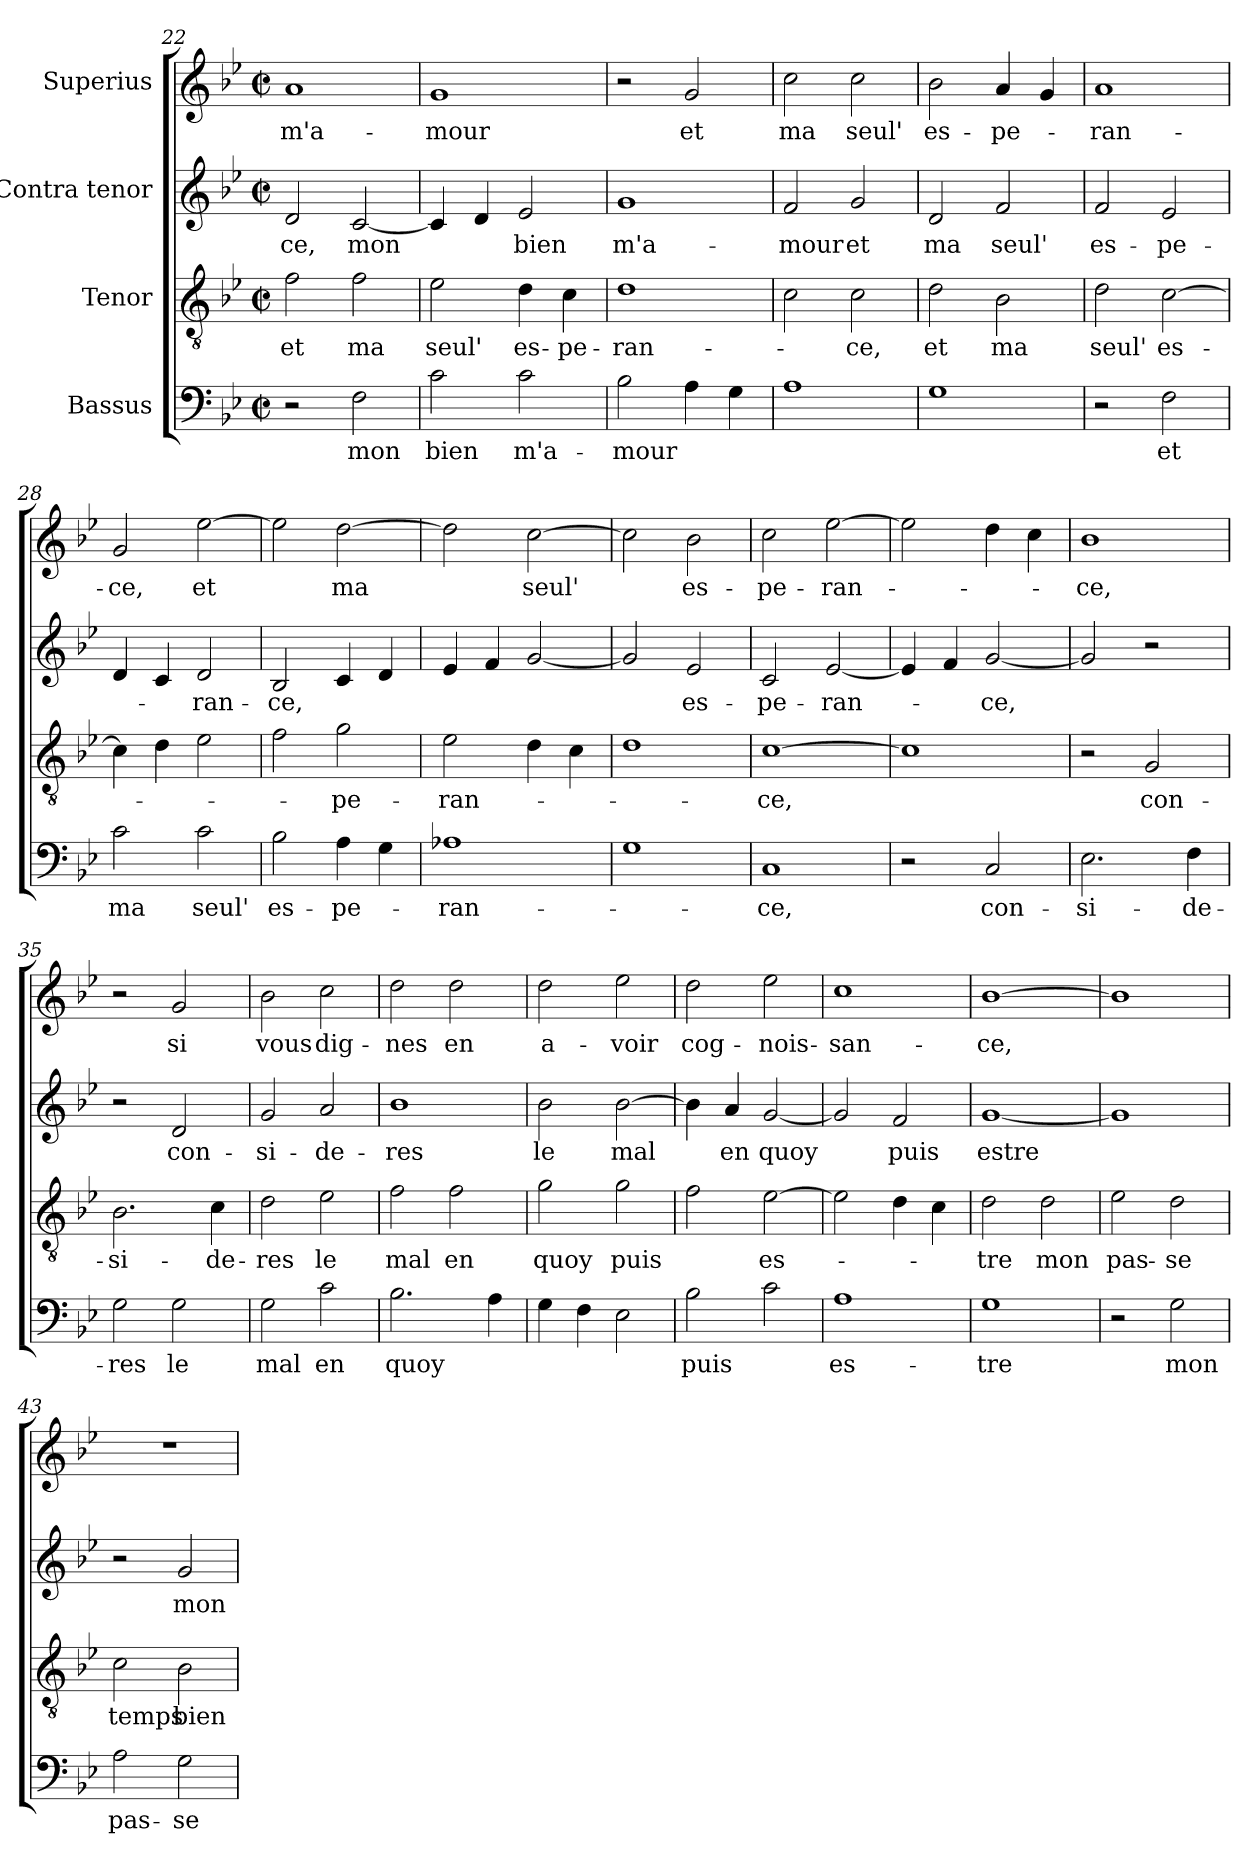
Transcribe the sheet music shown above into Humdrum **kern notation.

**kern	**text	**kern	**text	**kern	**text	**kern	**text
*part4	*part4	*part3	*part3	*part2	*part2	*part1	*part1
*staff4	*staff4	*staff3	*staff3	*staff2	*staff2	*staff1	*staff1
*I"Bassus	*	*I"Tenor	*	*I"Contra tenor	*	*I"Superius	*
*clefF4	*	*clefGv2	*	*clefG2	*	*clefG2	*
*k[b-e-]	*	*k[b-e-]	*	*k[b-e-]	*	*k[b-e-]	*
*B-:	*	*B-:	*	*B-:	*	*B-:	*
*M2/2	*	*M2/2	*	*M2/2	*	*M2/2	*
*met(c|)	*	*met(c|)	*	*met(c|)	*	*met(c|)	*
=22	=22	=22	=22	=22	=22	=22	=22
!	!	!	!LO:LY:b	!	!LO:LY:b	!	!LO:LY:b
2r	.	2f\	et	2d/	-ce,	1a	m'a-
!	!LO:LY:b	!	!LO:LY:b	!	!LO:LY:b	!	!
2F\	mon	2f\	ma	[2c/	mon	.	.
=23	=23	=23	=23	=23	=23	=23	=23
!	!LO:LY:b	!	!LO:LY:b	!	!	!	!LO:LY:b
2c\	bien	2e-\	seul'	4c/]	.	1g	-mour
.	.	.	.	4d/	.	.	.
!	!LO:LY:b	!	!LO:LY:b	!	!LO:LY:b	!	!
2c\	m'a-	4d\	es-	2e-/	bien	.	.
!	!	!	!LO:LY:b	!	!	!	!
.	.	4c\	-pe-	.	.	.	.
=24	=24	=24	=24	=24	=24	=24	=24
!	!LO:LY:b	!	!LO:LY:b	!	!LO:LY:b	!	!
2B-\	-mour	1d	-ran-	1g	m'a-	2r	.
!	!	!	!	!	!	!	!LO:LY:b
4A\	.	.	.	.	.	2g/	et
4G\	.	.	.	.	.	.	.
=25	=25	=25	=25	=25	=25	=25	=25
!	!	!	!	!	!LO:LY:b	!	!LO:LY:b
1A	.	2c\	.	2f/	-mour	2cc\	ma
!	!	!	!LO:LY:b	!	!LO:LY:b	!	!LO:LY:b
.	.	2c\	-ce,	2g/	et	2cc\	seul'
!!LO:LB:g=z
=26	=26	=26	=26	=26	=26	=26	=26
!	!	!	!LO:LY:b	!	!LO:LY:b	!	!LO:LY:b
1G	.	2d\	et	2d/	ma	2b-\	es-
!	!	!	!LO:LY:b	!	!LO:LY:b	!	!LO:LY:b
.	.	2B-\	ma	2f/	seul'	4a/	-pe-
.	.	.	.	.	.	4g/	.
=27	=27	=27	=27	=27	=27	=27	=27
!	!	!	!LO:LY:b	!	!LO:LY:b	!	!LO:LY:b
2r	.	2d\	seul'	2f/	es-	1a	-ran-
!	!LO:LY:b	!	!LO:LY:b	!	!LO:LY:b	!	!
2F\	et	[2c\	es-	2e-/	-pe-	.	.
=28	=28	=28	=28	=28	=28	=28	=28
!	!LO:LY:b	!	!	!	!	!	!LO:LY:b
2c\	ma	4c\]	.	4d/	.	2g/	-ce,
.	.	4d\	.	4c/	.	.	.
!	!LO:LY:b	!	!	!	!LO:LY:b	!	!LO:LY:b
2c\	seul'	2e-\	.	2d/	-ran-	[2ee-\	et
=29	=29	=29	=29	=29	=29	=29	=29
!	!LO:LY:b	!	!	!	!LO:LY:b	!	!
2B-\	es-	2f\	.	2B-/	-ce,	2ee-\]	.
!	!LO:LY:b	!	!LO:LY:b	!	!	!	!LO:LY:b
4A\	-pe-	2g\	-pe-	4c/	.	[2dd\	ma
4G\	.	.	.	4d/	.	.	.
=30	=30	=30	=30	=30	=30	=30	=30
!	!LO:LY:b	!	!LO:LY:b	!	!	!	!
1A-X	-ran-	2e-\	-ran-	4e-/	.	2dd\]	.
.	.	.	.	4f/	.	.	.
!	!	!	!	!	!	!	!LO:LY:b
.	.	4d\	.	[2g/	.	[2cc\	seul'
.	.	4c\	.	.	.	.	.
=31	=31	=31	=31	=31	=31	=31	=31
1G	.	1d	.	2g/]	.	2cc\]	.
!	!	!	!	!	!LO:LY:b	!	!LO:LY:b
.	.	.	.	2e-/	es-	2b-\	es-
=32	=32	=32	=32	=32	=32	=32	=32
!	!LO:LY:b	!	!LO:LY:b	!	!LO:LY:b	!	!LO:LY:b
1C	-ce,	[1c	-ce,	2c/	-pe-	2cc\	-pe-
!	!	!	!	!	!LO:LY:b	!	!LO:LY:b
.	.	.	.	[2e-/	-ran-	[2ee-\	-ran-
=33	=33	=33	=33	=33	=33	=33	=33
2r	.	1c]	.	4e-/]	.	2ee-\]	.
.	.	.	.	4f/	.	.	.
!	!LO:LY:b	!	!	!	!LO:LY:b	!	!
2C/	con-	.	.	[2g/	-ce,	4dd\	.
.	.	.	.	.	.	4cc\	.
!!LO:LB:g=z
=34	=34	=34	=34	=34	=34	=34	=34
!	!LO:LY:b	!	!	!	!	!	!LO:LY:b
2.E-\	-si-	2r	.	2g/]	.	1b-	-ce,
!	!	!	!LO:LY:b	!	!	!	!
.	.	2G/	con-	2r	.	.	.
!	!LO:LY:b	!	!	!	!	!	!
4F\	-de-	.	.	.	.	.	.
=35	=35	=35	=35	=35	=35	=35	=35
!	!LO:LY:b	!	!LO:LY:b	!	!	!	!
2G\	-res	2.B-\	-si-	2r	.	2r	.
!	!LO:LY:b	!	!	!	!LO:LY:b	!	!LO:LY:b
2G\	le	.	.	2d/	con-	2g/	si
!	!	!	!LO:LY:b	!	!	!	!
.	.	4c\	-de-	.	.	.	.
=36	=36	=36	=36	=36	=36	=36	=36
!	!LO:LY:b	!	!LO:LY:b	!	!LO:LY:b	!	!LO:LY:b
2G\	mal	2d\	-res	2g/	-si-	2b-\	vous
!	!LO:LY:b	!	!LO:LY:b	!	!LO:LY:b	!	!LO:LY:b
2c\	en	2e-\	le	2a/	-de-	2cc\	dig-
=37	=37	=37	=37	=37	=37	=37	=37
!	!LO:LY:b	!	!LO:LY:b	!	!LO:LY:b	!	!LO:LY:b
2.B-\	quoy	2f\	mal	1b-	-res	2dd\	-nes
!	!	!	!LO:LY:b	!	!	!	!LO:LY:b
.	.	2f\	en	.	.	2dd\	en
4A\	.	.	.	.	.	.	.
=38	=38	=38	=38	=38	=38	=38	=38
!	!	!	!LO:LY:b	!	!LO:LY:b	!	!LO:LY:b
4G\	.	2g\	quoy	2b-\	le	2dd\	a-
4F\	.	.	.	.	.	.	.
!	!	!	!LO:LY:b	!	!LO:LY:b	!	!LO:LY:b
2E-\	.	2g\	puis	[2b-\	mal	2ee-\	-voir
=39	=39	=39	=39	=39	=39	=39	=39
!	!LO:LY:b	!	!	!	!	!	!LO:LY:b
2B-\	puis	2f\	.	4b-\]	.	2dd\	cog-
!	!	!	!	!	!LO:LY:b	!	!
.	.	.	.	4a/	en	.	.
!	!	!	!LO:LY:b	!	!LO:LY:b	!	!LO:LY:b
2c\	.	[2e-\	es-	[2g/	quoy	2ee-\	-nois-
!!LO:PB:g=z
=40	=40	=40	=40	=40	=40	=40	=40
!	!LO:LY:b	!	!	!	!	!	!LO:LY:b
1A	es-	2e-\]	.	2g/]	.	1cc	-san-
!	!	!	!	!	!LO:LY:b	!	!
.	.	4d\	.	2f/	puis	.	.
.	.	4c\	.	.	.	.	.
=41	=41	=41	=41	=41	=41	=41	=41
!	!LO:LY:b	!	!LO:LY:b	!	!LO:LY:b	!	!LO:LY:b
1G	-tre	2d\	-tre	[1g	estre	[1b-	-ce,
!	!	!	!LO:LY:b	!	!	!	!
.	.	2d\	mon	.	.	.	.
=42	=42	=42	=42	=42	=42	=42	=42
!	!	!	!LO:LY:b	!	!	!	!
2r	.	2e-\	pas-	1g]	.	1b-]	.
!	!LO:LY:b	!	!LO:LY:b	!	!	!	!
2G\	mon	2d\	-se	.	.	.	.
=43	=43	=43	=43	=43	=43	=43	=43
!	!LO:LY:b	!	!LO:LY:b	!	!	!	!
2A\	pas-	2c\	temps	2r	.	1r	.
!	!LO:LY:b	!	!LO:LY:b	!	!LO:LY:b	!	!
2G\	-se	2B-\	bien	2g/	mon	.	.
=	=	=	=	=	=	=	=
*-	*-	*-	*-	*-	*-	*-	*-
